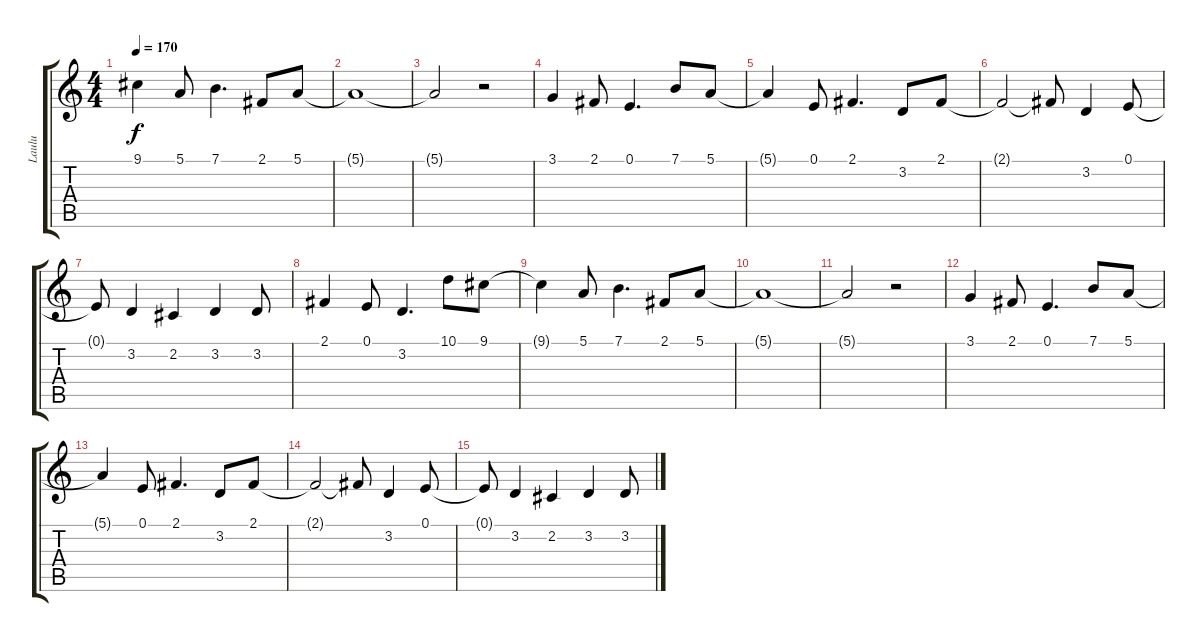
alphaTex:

\track ("Laulu" "Laulu") {instrument clarinet}
\staff {score tabs}
\tuning (E4 B3 G3 D3 A2 E2) {hide}
\ts (4 4)
\tempo 170
\clef g2
\ks c
9.1{t}.4{dy f} 5.1.8 7.1.4{d} 2.1.8 5.1.8 |
5.1{t}.1 |
5.1{t}.2 r.2 |
3.1.4 2.1.8 0.1.4{d} 7.1.8 5.1.8 |
5.1{t}.4 0.1.8 2.1.4{d} 3.2.8 2.1.8 |
2.1{t}.2 2.1{t}.8 3.2.4 0.1.8 |
0.1{t}.8 3.2.4 2.2.4 3.2.4 3.2.8 |
2.1.4 0.1.8 3.2.4{d} 10.1.8 9.1.8 |
9.1{t}.4 5.1.8 7.1.4{d} 2.1.8 5.1.8 |
5.1{t}.1 |
5.1{t}.2 r.2 |
3.1.4 2.1.8 0.1.4{d} 7.1.8 5.1.8 |
5.1{t}.4 0.1.8 2.1.4{d} 3.2.8 2.1.8 |
2.1{t}.2 2.1{t}.8 3.2.4 0.1.8 |
0.1{t}.8 3.2.4 2.2.4 3.2.4 3.2.8
